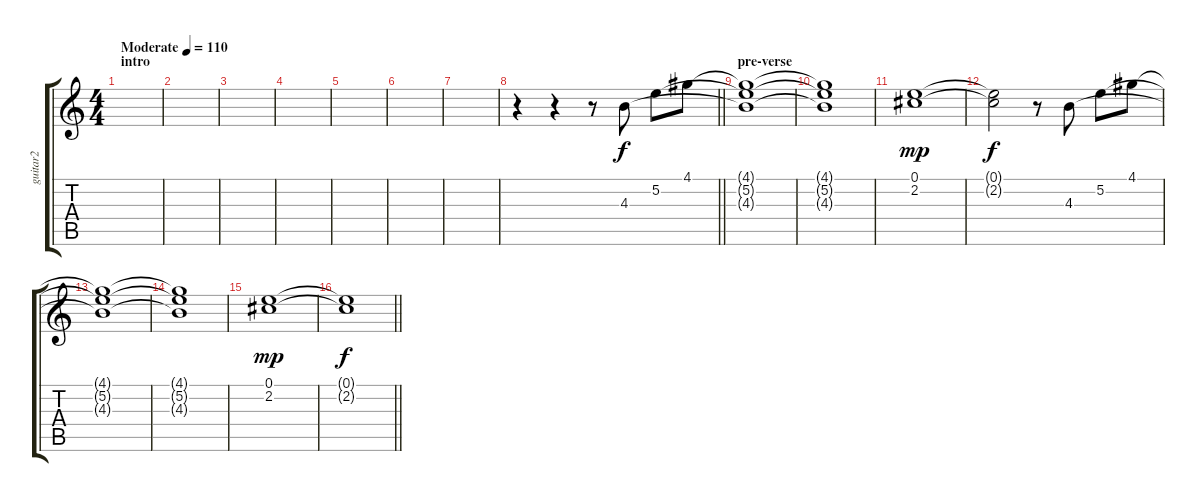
\track ("guitar2" "guitar2") {instrument distortionguitar}
\staff {score tabs}
\tuning (E4 B3 G3 D3 A2 E2) {hide}
\ts (4 4)
\section ("" "intro")
\tempo (110 "Moderate")
\clef g2
\ks c
|
|
|
|
|
|
|
\barLineRight lightlight
r.4 r.4 r.8 4.3.8 5.2.8 4.1.8 |
\section ("" "pre-verse")
(4.1{t} 5.2{t} 4.3{t}).1 |
(4.1{t} 5.2{t} 4.3{t}).1 |
(0.1 2.2).1{dy mp} |
(0.1{t} 2.2{t}).2{dy f} r.8 4.3.8 5.2.8 4.1.8 |
(4.1{t} 5.2{t} 4.3{t}).1 |
(4.1{t} 5.2{t} 4.3{t}).1 |
(0.1 2.2).1{dy mp} |
\barLineRight lightlight
(0.1{t} 2.2{t}).1{dy f}
